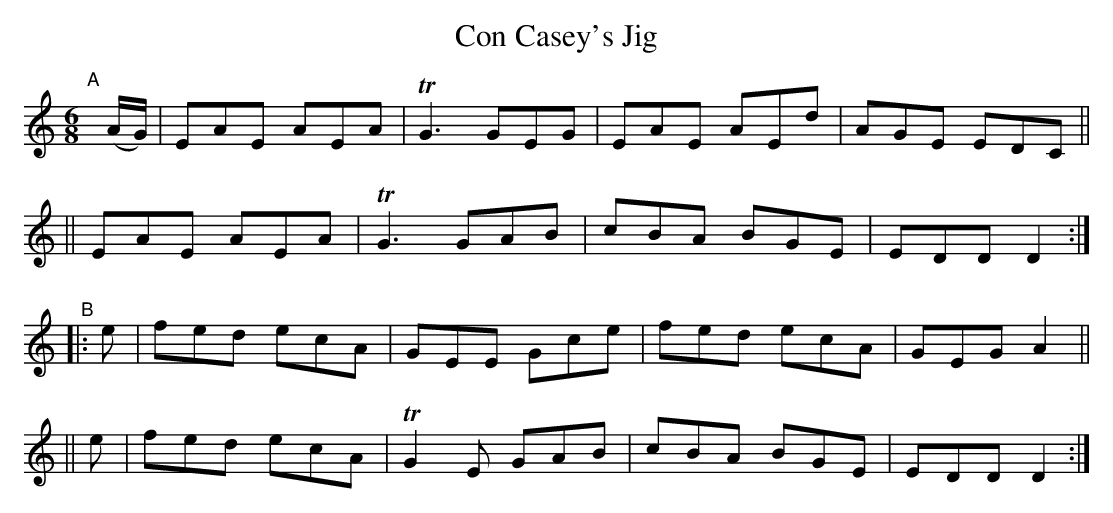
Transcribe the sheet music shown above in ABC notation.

X:1
T: Con Casey's Jig
M: 6/8
L: 1/8
K: Am
"^A"[|] (A/G/) \
|  EAE AEA | TG3 GEG | EAE AEd | AGE EDC ||
|| EAE AEA | TG3 GAB | cBA BGE | EDD D2 :|
"^B"\
|: e | fed ecA |  GEE Gce | fed ecA | GEG A2 ||
|| e | fed ecA | TG2E GAB | cBA BGE | EDD D2 :|
